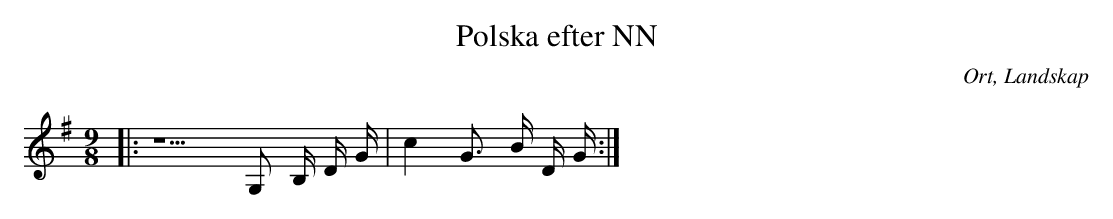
X:1
T:Polska efter NN
O:Ort, Landskap
M:9/8
L:1/8
K:G
|: z5 G, B,/ D/ G/ | c2 G3/2 B/ D/ G/  :|
